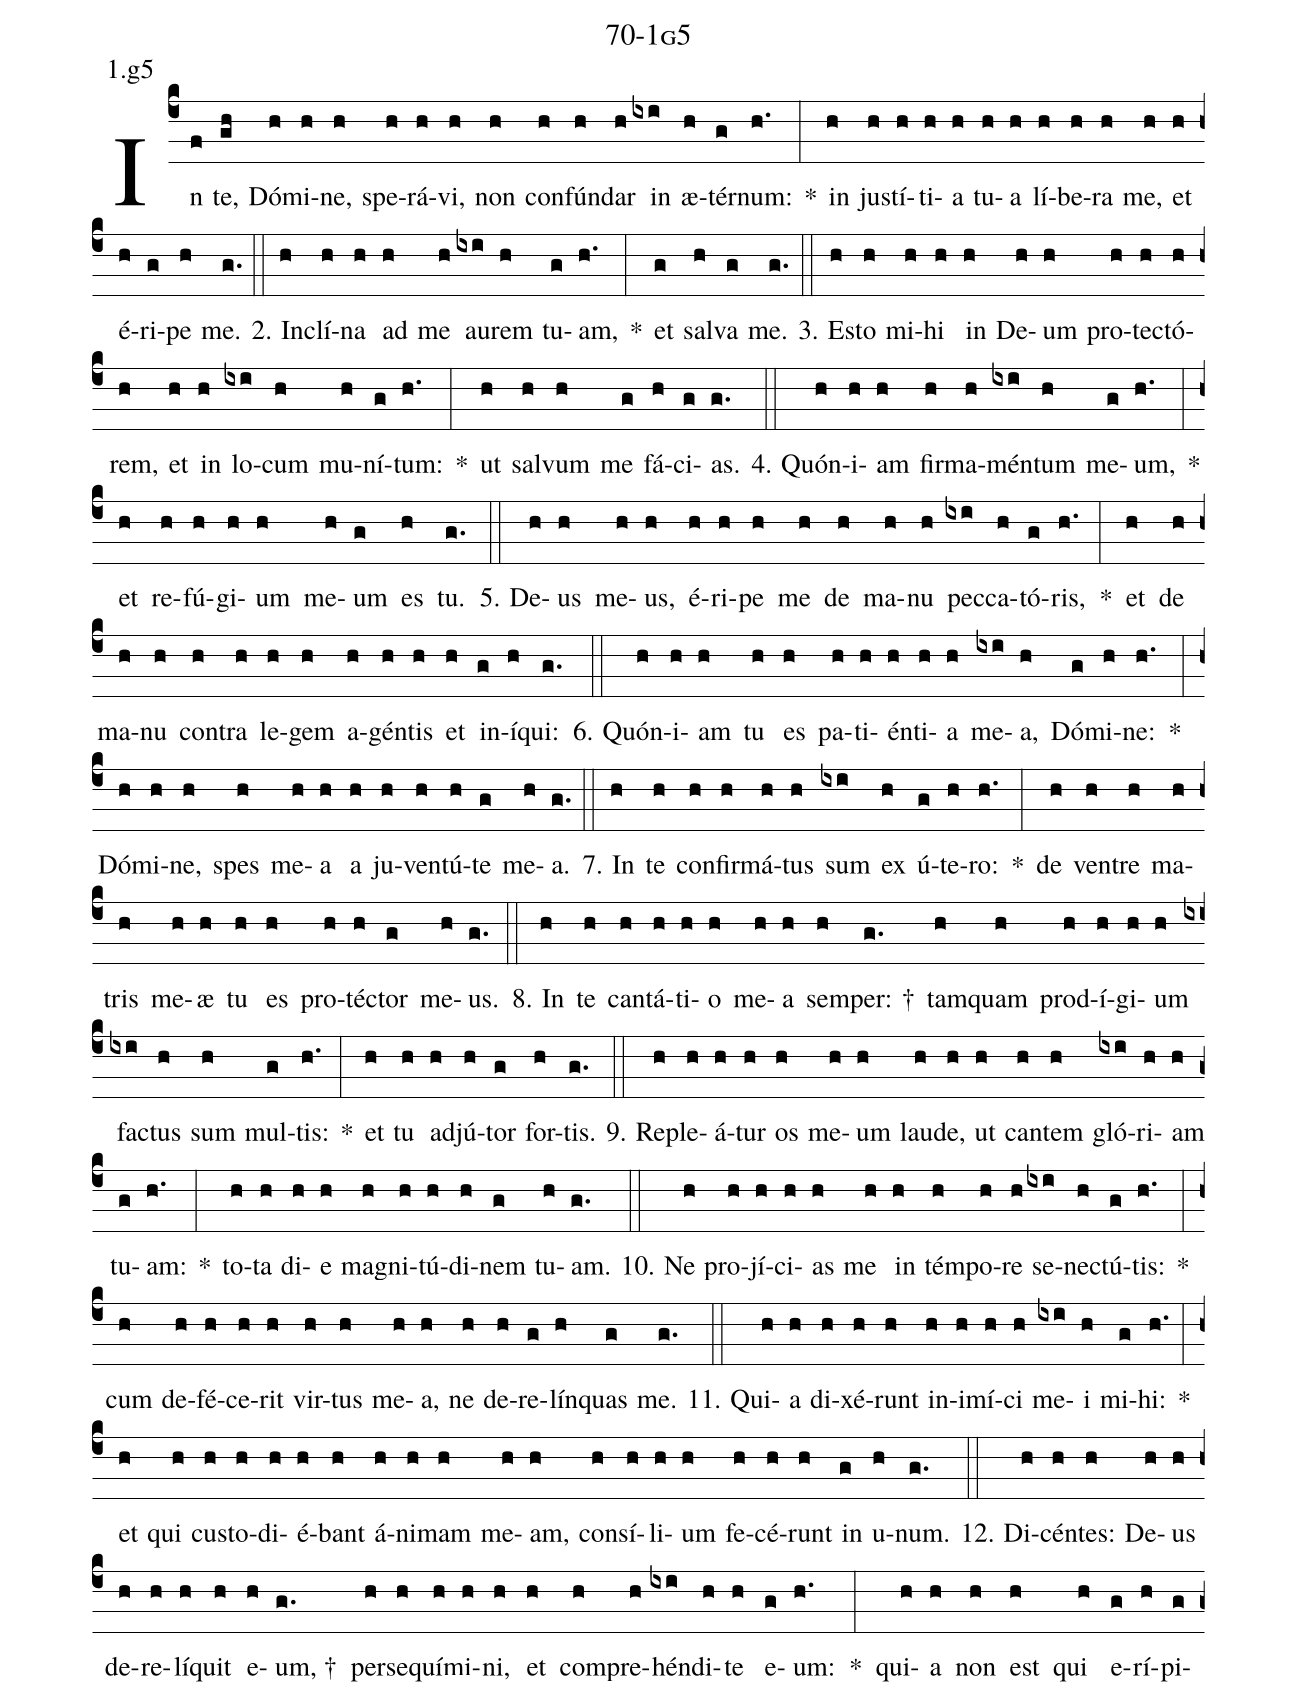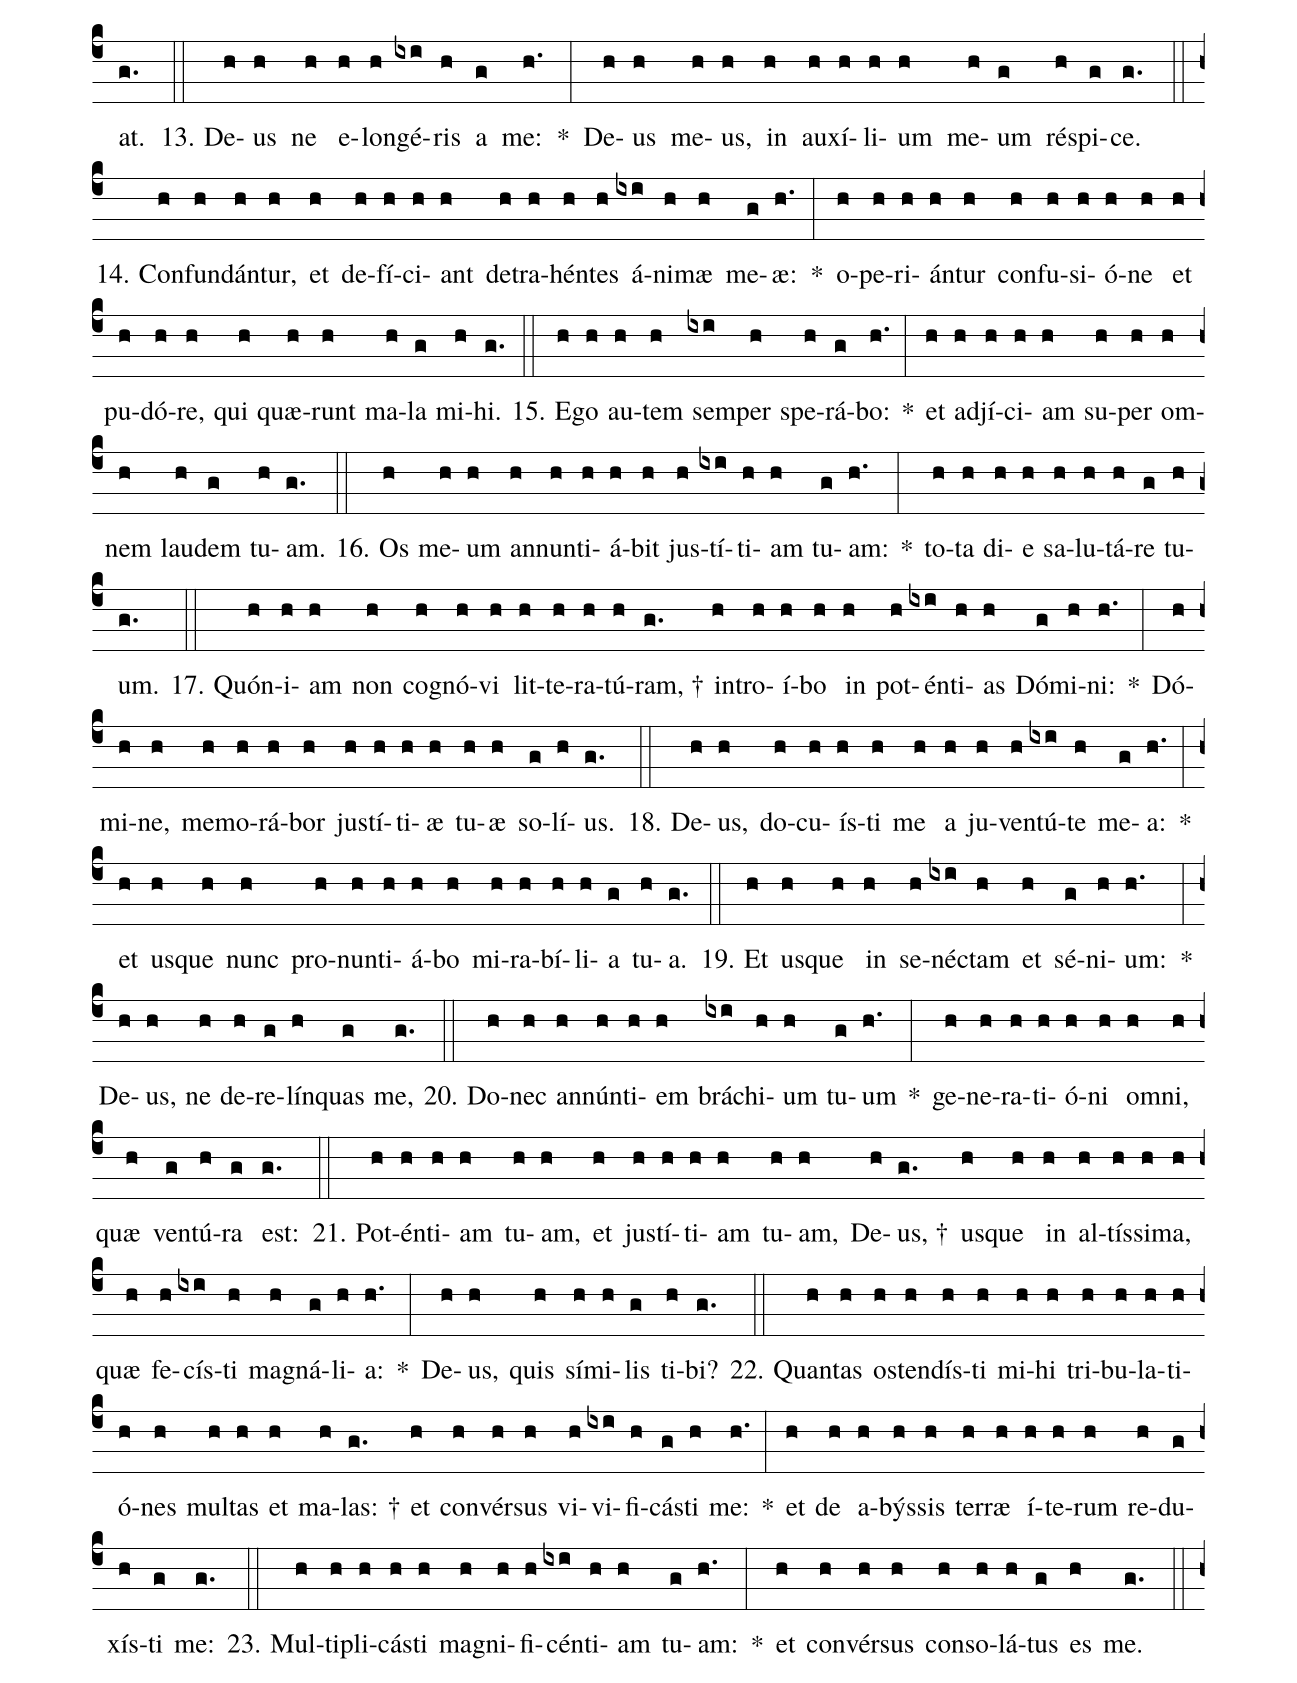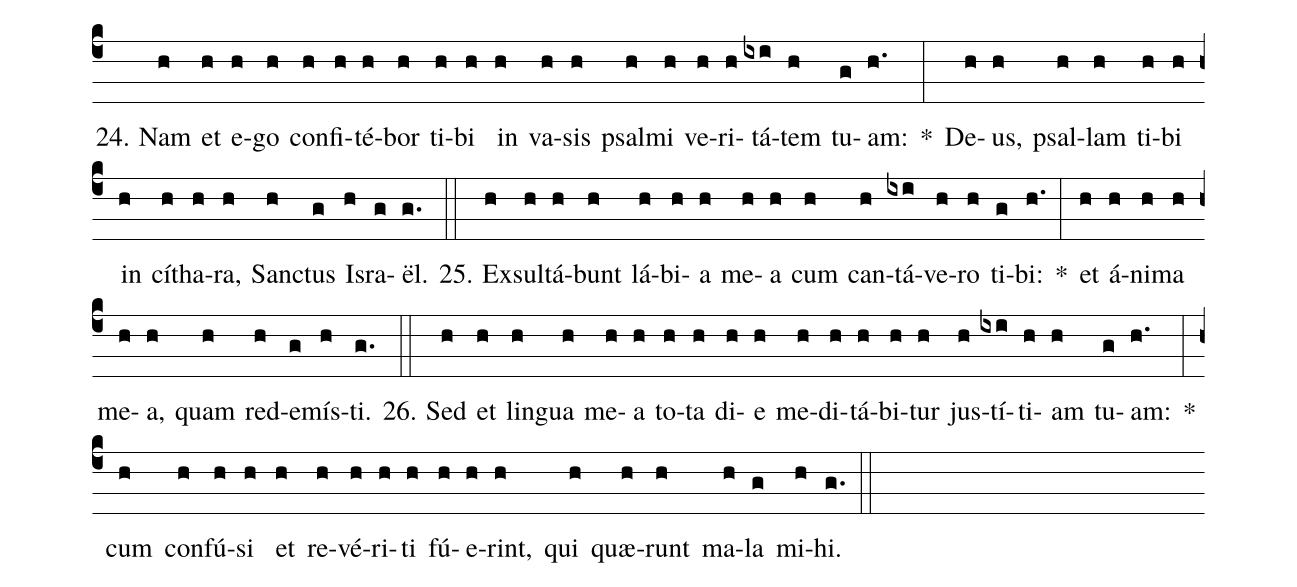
name: 70-1g5;
annotation: 1.g5;
%%
(c4)In(f) te,(gh) Dó(h)mi(h)ne,(h) spe(h)rá(h)vi,(h) non(h) con(h)fún(h)dar(h) in(ixi) æ(h)tér(g)num:(h.) *(:) in(h) jus(h)tí(h)ti(h)a(h) tu(h)a(h) lí(h)be(h)ra(h) me,(h) et(h) é(h)ri(g)pe(h) me.(g.) (::)
2. In(h)clí(h)na(h) ad(h) me(h) au(ixi)rem(h) tu(g)am,(h.) *(:) et(g) sal(h)va(g) me.(g.) (::)
3. Es(h)to(h) mi(h)hi(h) in(h) De(h)um(h) pro(h)tec(h)tó(h)rem,(h) et(h) in(h) lo(ixi)cum(h) mu(h)ní(g)tum:(h.) *(:) ut(h) sal(h)vum(h) me(g) fá(h)ci(g)as.(g.) (::)
4. Quón(h)i(h)am(h) fir(h)ma(h)mén(ixi)tum(h) me(g)um,(h.) *(:) et(h) re(h)fú(h)gi(h)um(h) me(h)um(g) es(h) tu.(g.) (::)
5. De(h)us(h) me(h)us,(h) é(h)ri(h)pe(h) me(h) de(h) ma(h)nu(h) pec(ixi)ca(h)tó(g)ris,(h.) *(:) et(h) de(h) ma(h)nu(h) con(h)tra(h) le(h)gem(h) a(h)gén(h)tis(h) et(h) in(g)í(h)qui:(g.) (::)
6. Quón(h)i(h)am(h) tu(h) es(h) pa(h)ti(h)én(h)ti(h)a(h) me(ixi)a,(h) Dó(g)mi(h)ne:(h.) *(:) Dó(h)mi(h)ne,(h) spes(h) me(h)a(h) a(h) ju(h)ven(h)tú(h)te(g) me(h)a.(g.) (::)
7. In(h) te(h) con(h)fir(h)má(h)tus(h) sum(ixi) ex(h) ú(g)te(h)ro:(h.) *(:) de(h) ven(h)tre(h) ma(h)tris(h) me(h)æ(h) tu(h) es(h) pro(h)téc(h)tor(g) me(h)us.(g.) (::)
8. In(h) te(h) can(h)tá(h)ti(h)o(h) me(h)a(h) sem(h)per: †(g.) tam(h)quam(h) prod(h)í(h)gi(h)um(h) fac(ixi)tus(h) sum(h) mul(g)tis:(h.) *(:) et(h) tu(h) ad(h)jú(h)tor(g) for(h)tis.(g.) (::)
9. Re(h)ple(h)á(h)tur(h) os(h) me(h)um(h) lau(h)de,(h) ut(h) can(h)tem(h) gló(ixi)ri(h)am(h) tu(g)am:(h.) *(:) to(h)ta(h) di(h)e(h) ma(h)gni(h)tú(h)di(h)nem(g) tu(h)am.(g.) (::)
10. Ne(h) pro(h)jí(h)ci(h)as(h) me(h) in(h) tém(h)po(h)re(h) se(ixi)nec(h)tú(g)tis:(h.) *(:) cum(h) de(h)fé(h)ce(h)rit(h) vir(h)tus(h) me(h)a,(h) ne(h) de(h)re(g)lín(h)quas(g) me.(g.) (::)
11. Qui(h)a(h) di(h)xé(h)runt(h) in(h)i(h)mí(h)ci(h) me(ixi)i(h) mi(g)hi:(h.) *(:) et(h) qui(h) cus(h)to(h)di(h)é(h)bant(h) á(h)ni(h)mam(h) me(h)am,(h) con(h)sí(h)li(h)um(h) fe(h)cé(h)runt(h) in(g) u(h)num.(g.) (::)
12. Di(h)cén(h)tes:(h) De(h)us(h) de(h)re(h)lí(h)quit(h) e(h)um, †(g.) per(h)se(h)quí(h)mi(h)ni,(h) et(h) com(h)pre(h)hén(ixi)di(h)te(h) e(g)um:(h.) *(:) qui(h)a(h) non(h) est(h) qui(h) e(g)rí(h)pi(g)at.(g.) (::)
13. De(h)us(h) ne(h) e(h)lon(h)gé(ixi)ris(h) a(g) me:(h.) *(:) De(h)us(h) me(h)us,(h) in(h) au(h)xí(h)li(h)um(h) me(h)um(g) ré(h)spi(g)ce.(g.) (::)
14. Con(h)fun(h)dán(h)tur,(h) et(h) de(h)fí(h)ci(h)ant(h) de(h)tra(h)hén(h)tes(h) á(ixi)ni(h)mæ(h) me(g)æ:(h.) *(:) o(h)pe(h)ri(h)án(h)tur(h) con(h)fu(h)si(h)ó(h)ne(h) et(h) pu(h)dó(h)re,(h) qui(h) quæ(h)runt(h) ma(h)la(g) mi(h)hi.(g.) (::)
15. E(h)go(h) au(h)tem(h) sem(ixi)per(h) spe(h)rá(g)bo:(h.) *(:) et(h) ad(h)jí(h)ci(h)am(h) su(h)per(h) om(h)nem(h) lau(h)dem(g) tu(h)am.(g.) (::)
16. Os(h) me(h)um(h) an(h)nun(h)ti(h)á(h)bit(h) jus(h)tí(ixi)ti(h)am(h) tu(g)am:(h.) *(:) to(h)ta(h) di(h)e(h) sa(h)lu(h)tá(h)re(g) tu(h)um.(g.) (::)
17. Quón(h)i(h)am(h) non(h) co(h)gnó(h)vi(h) lit(h)te(h)ra(h)tú(h)ram, †(g.) in(h)tro(h)í(h)bo(h) in(h) pot(h)én(ixi)ti(h)as(h) Dó(g)mi(h)ni:(h.) *(:) Dó(h)mi(h)ne,(h) me(h)mo(h)rá(h)bor(h) jus(h)tí(h)ti(h)æ(h) tu(h)æ(h) so(g)lí(h)us.(g.) (::)
18. De(h)us,(h) do(h)cu(h)ís(h)ti(h) me(h) a(h) ju(h)ven(h)tú(ixi)te(h) me(g)a:(h.) *(:) et(h) us(h)que(h) nunc(h) pro(h)nun(h)ti(h)á(h)bo(h) mi(h)ra(h)bí(h)li(h)a(g) tu(h)a.(g.) (::)
19. Et(h) us(h)que(h) in(h) se(h)néc(ixi)tam(h) et(h) sé(g)ni(h)um:(h.) *(:) De(h)us,(h) ne(h) de(h)re(g)lín(h)quas(g) me,(g.) (::)
20. Do(h)nec(h) an(h)nún(h)ti(h)em(h) brá(ixi)chi(h)um(h) tu(g)um(h.) *(:) ge(h)ne(h)ra(h)ti(h)ó(h)ni(h) om(h)ni,(h) quæ(h) ven(g)tú(h)ra(g) est:(g.) (::)
21. Pot(h)én(h)ti(h)am(h) tu(h)am,(h) et(h) jus(h)tí(h)ti(h)am(h) tu(h)am,(h) De(h)us, †(g.) us(h)que(h) in(h) al(h)tís(h)si(h)ma,(h) quæ(h) fe(h)cís(ixi)ti(h) ma(h)gná(g)li(h)a:(h.) *(:) De(h)us,(h) quis(h) sí(h)mi(h)lis(g) ti(h)bi?(g.) (::)
22. Quan(h)tas(h) os(h)ten(h)dís(h)ti(h) mi(h)hi(h) tri(h)bu(h)la(h)ti(h)ó(h)nes(h) mul(h)tas(h) et(h) ma(h)las: †(g.) et(h) con(h)vér(h)sus(h) vi(h)vi(ixi)fi(h)cás(g)ti(h) me:(h.) *(:) et(h) de(h) a(h)býs(h)sis(h) ter(h)ræ(h) í(h)te(h)rum(h) re(h)du(g)xís(h)ti(g) me:(g.) (::)
23. Mul(h)ti(h)pli(h)cás(h)ti(h) ma(h)gni(h)fi(h)cén(ixi)ti(h)am(h) tu(g)am:(h.) *(:) et(h) con(h)vér(h)sus(h) con(h)so(h)lá(h)tus(g) es(h) me.(g.) (::)
24. Nam(h) et(h) e(h)go(h) con(h)fi(h)té(h)bor(h) ti(h)bi(h) in(h) va(h)sis(h) psal(h)mi(h) ve(h)ri(h)tá(ixi)tem(h) tu(g)am:(h.) *(:) De(h)us,(h) psal(h)lam(h) ti(h)bi(h) in(h) cí(h)tha(h)ra,(h) Sanc(h)tus(g) Is(h)ra(g)ël.(g.) (::)
25. Ex(h)sul(h)tá(h)bunt(h) lá(h)bi(h)a(h) me(h)a(h) cum(h) can(h)tá(ixi)ve(h)ro(h) ti(g)bi:(h.) *(:) et(h) á(h)ni(h)ma(h) me(h)a,(h) quam(h) red(h)e(g)mís(h)ti.(g.) (::)
26. Sed(h) et(h) lin(h)gua(h) me(h)a(h) to(h)ta(h) di(h)e(h) me(h)di(h)tá(h)bi(h)tur(h) jus(h)tí(ixi)ti(h)am(h) tu(g)am:(h.) *(:) cum(h) con(h)fú(h)si(h) et(h) re(h)vé(h)ri(h)ti(h) fú(h)e(h)rint,(h) qui(h) quæ(h)runt(h) ma(h)la(g) mi(h)hi.(g.) (::)
